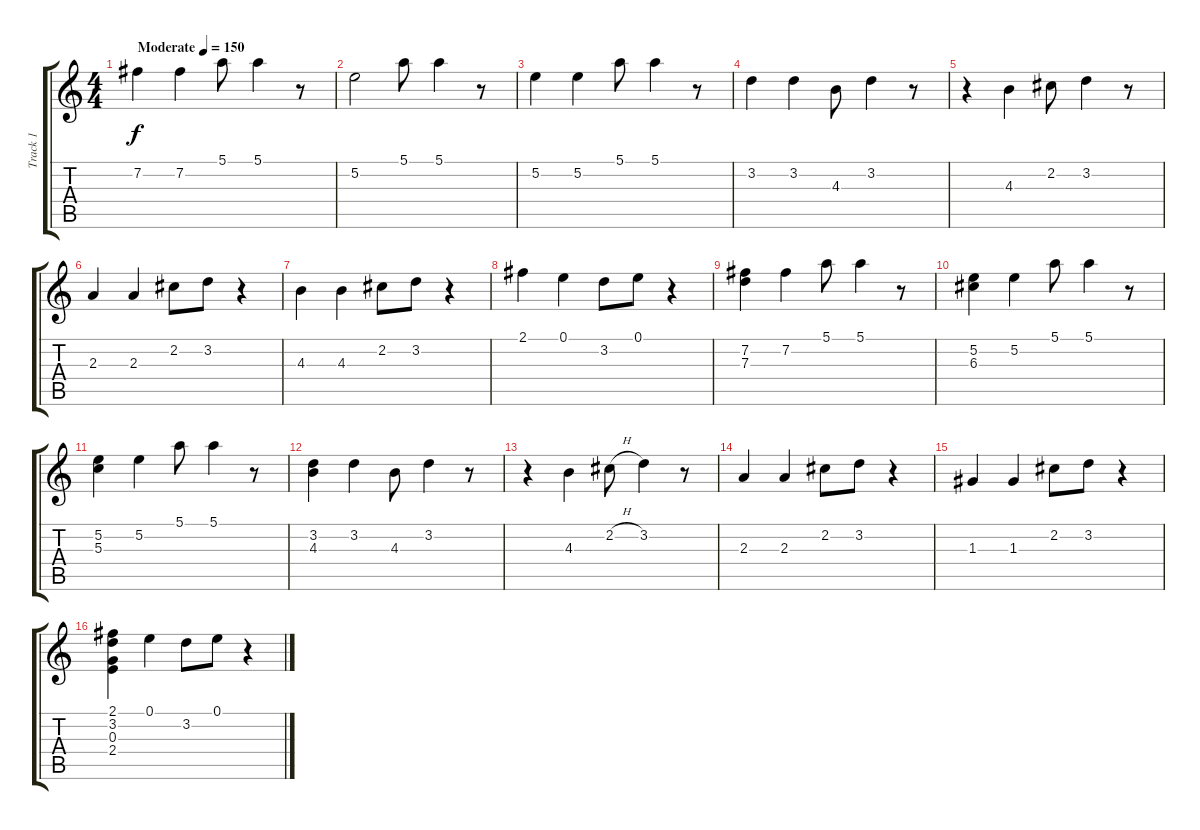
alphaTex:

\track ("Track 1" "Track 1") {instrument acousticguitarsteel}
\staff {score tabs}
\tuning (E4 B3 G3 D3 A2 E2) {hide}
\ts (4 4)
\tempo (150 "Moderate")
\clef g2
\ks c
7.2.4{dy f instrument acousticguitarsteel} 7.2.4 5.1.8 5.1.4 r.8 |
5.2.2 5.1.8 5.1.4 r.8 |
5.2.4 5.2.4 5.1.8 5.1.4 r.8 |
3.2.4 3.2.4 4.3.8 3.2.4 r.8 |
r.4 4.3.4 2.2.8 3.2.4 r.8 |
2.3.4 2.3.4 2.2.8 3.2.8 r.4 |
4.3.4 4.3.4 2.2.8 3.2.8 r.4 |
2.1.4 0.1.4 3.2.8 0.1.8 r.4 |
(7.2 7.3).4 7.2.4 5.1.8 5.1.4 r.8 |
(5.2 6.3).4 5.2.4 5.1.8 5.1.4 r.8 |
(5.2 5.3).4 5.2.4 5.1.8 5.1.4 r.8 |
(3.2 4.3).4 3.2.4 4.3.8 3.2.4 r.8 |
r.4 4.3.4 2.2{h}.8 3.2.4 r.8 |
2.3.4 2.3.4 2.2.8 3.2.8 r.4 |
1.3.4 1.3.4 2.2.8 3.2.8 r.4 |
(2.1 3.2 0.3 2.4).4 0.1.4 3.2.8 0.1.8 r.4
